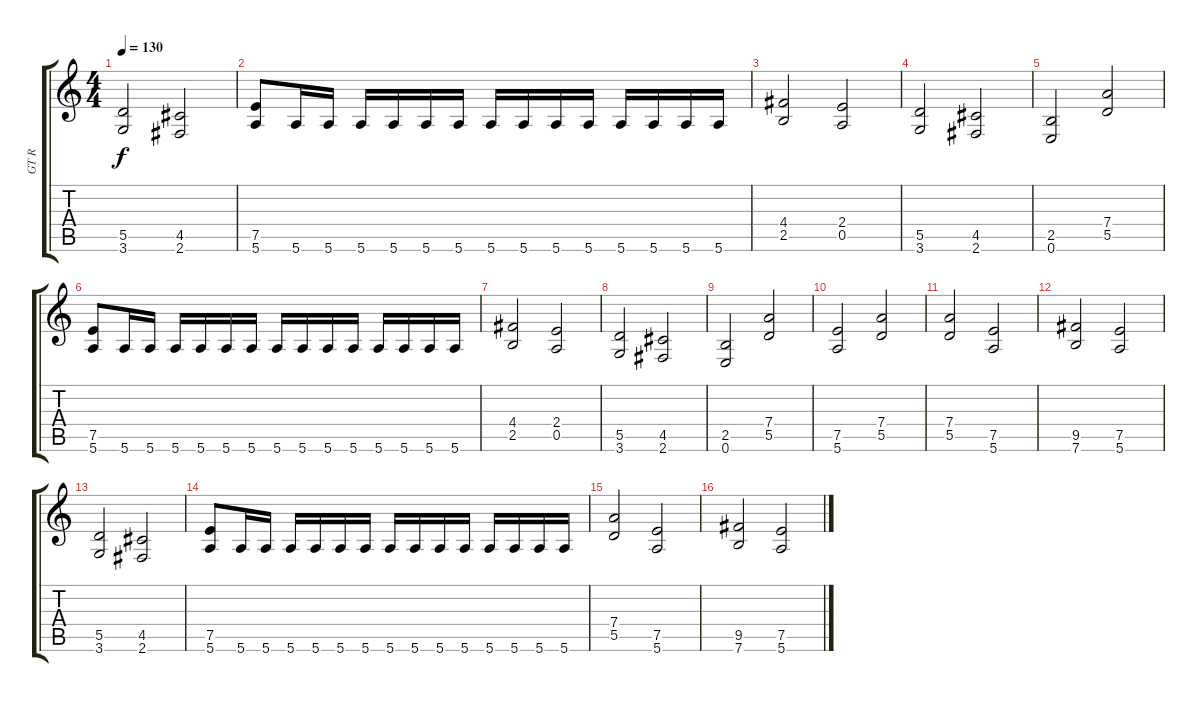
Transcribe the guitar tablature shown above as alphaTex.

\track ("GT R" "GT R") {instrument distortionguitar}
\staff {score tabs}
\tuning (E4 B3 G3 D3 A2 E2) {hide}
\ts (4 4)
\tempo 130
\clef g2
\ks c
(5.5 3.6).2{dy f} (4.5 2.6).2 |
(7.5 5.6).8 5.6.16 5.6.16 5.6.16 5.6.16 5.6.16 5.6.16 5.6.16 5.6.16 5.6.16 5.6.16 5.6.16 5.6.16 5.6.16 5.6.16 |
(4.4 2.5).2 (2.4 0.5).2 |
(5.5 3.6).2 (4.5 2.6).2 |
(2.5 0.6).2 (7.4 5.5).2 |
(7.5 5.6).8 5.6.16 5.6.16 5.6.16 5.6.16 5.6.16 5.6.16 5.6.16 5.6.16 5.6.16 5.6.16 5.6.16 5.6.16 5.6.16 5.6.16 |
(4.4 2.5).2 (2.4 0.5).2 |
(5.5 3.6).2 (4.5 2.6).2 |
(2.5 0.6).2 (7.4 5.5).2 |
(7.5 5.6).2 (7.4 5.5).2 |
(7.4 5.5).2 (7.5 5.6).2 |
(9.5 7.6).2 (7.5 5.6).2 |
(5.5 3.6).2 (4.5 2.6).2 |
(7.5 5.6).8 5.6.16 5.6.16 5.6.16 5.6.16 5.6.16 5.6.16 5.6.16 5.6.16 5.6.16 5.6.16 5.6.16 5.6.16 5.6.16 5.6.16 |
(7.4 5.5).2 (7.5 5.6).2 |
(9.5 7.6).2 (7.5 5.6).2
